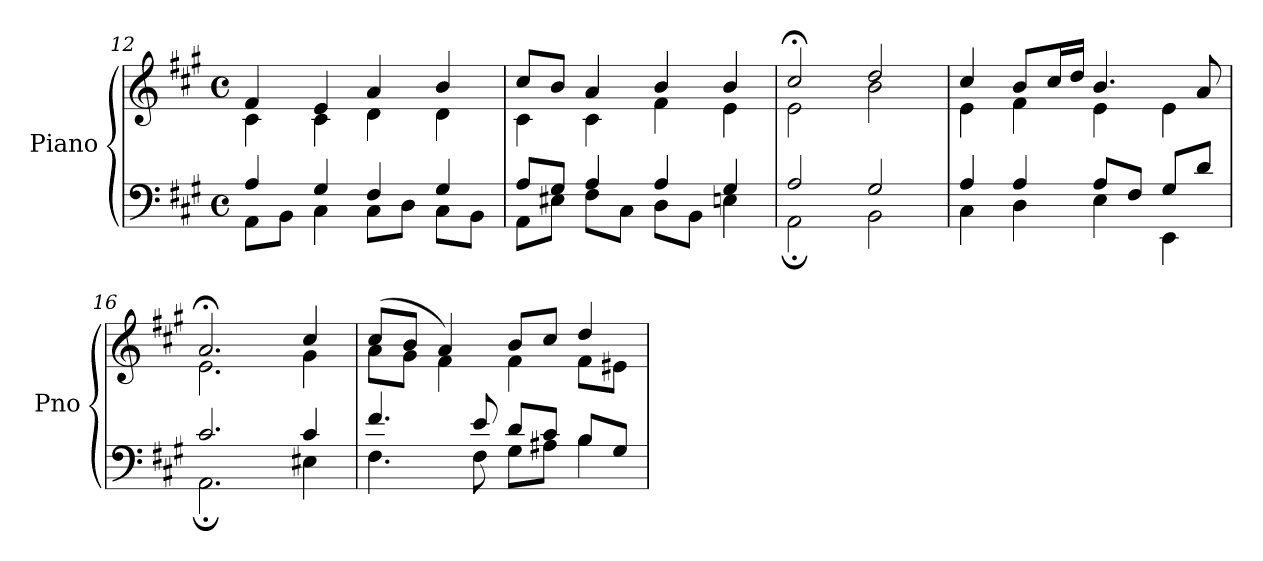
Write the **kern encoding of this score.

**kern	**kern
*part1	*part1
*staff2	*staff1
*I"Piano	*
*I'Pno	*
*clefF4	*clefG2
*k[f#c#g#]	*k[f#c#g#]
*M4/4	*M4/4
*met(c)	*met(c)
=12	=12
*^	*^
4A/	8AA\L	4f#/	4c#\
.	8BB\J	.	.
4G#/	4C#\	4e/	4c#\
4F#/	8C#\L	4a/	4d\
.	8D\J	.	.
4G#/	8C#\L	4b/	4d\
.	8BB\J	.	.
=13	=13	=13	=13
8A/L	8AA\L	8cc#/L	4c#\
8G#/J	8E#X\J	8b/J	.
4A/	8F#\L	4a/	4c#\
.	8C#\J	.	.
4A/	8D\L	4b/	4f#\
.	8BB\J	.	.
4G#/	4En\	4b/	4e\
=14	=14	=14	=14
2A/	2AA;\	2cc#;</	2e\
2G#/	2BB\	2dd/	2b\
=15	=15	=15	=15
4A/	4C#\	4cc#/	4e\
4A/	4D\	8b/L	4f#\
.	.	16cc#/L	.
.	.	16dd/JJ	.
8A/L	4E\	4.b/	4e\
8F#/J	.	.	.
8G#/L	4EE\	.	4e\
8d/J	.	8a/	.
=16	=16	=16	=16
2.c#/	2.AA;\	2.a;</	2.e\
4c#/	4E#X\	4cc#/	4g#\
=17	=17	=17	=17
4.f#/	4.F#\	(>8cc#/L	8a\L
.	.	8b/J	8g#\J
.	.	4a/)	4f#\
8e/	8F#\	.	.
8d/L	8G#\L	8b/L	4f#\
8c#/J	8A#X\J	8cc#/J	.
8B/L	4B\	4dd/	8f#\L
8G#/J	.	.	8e#X\J
*v	*v	*	*
*	*v	*v
=	=
*-	*-
